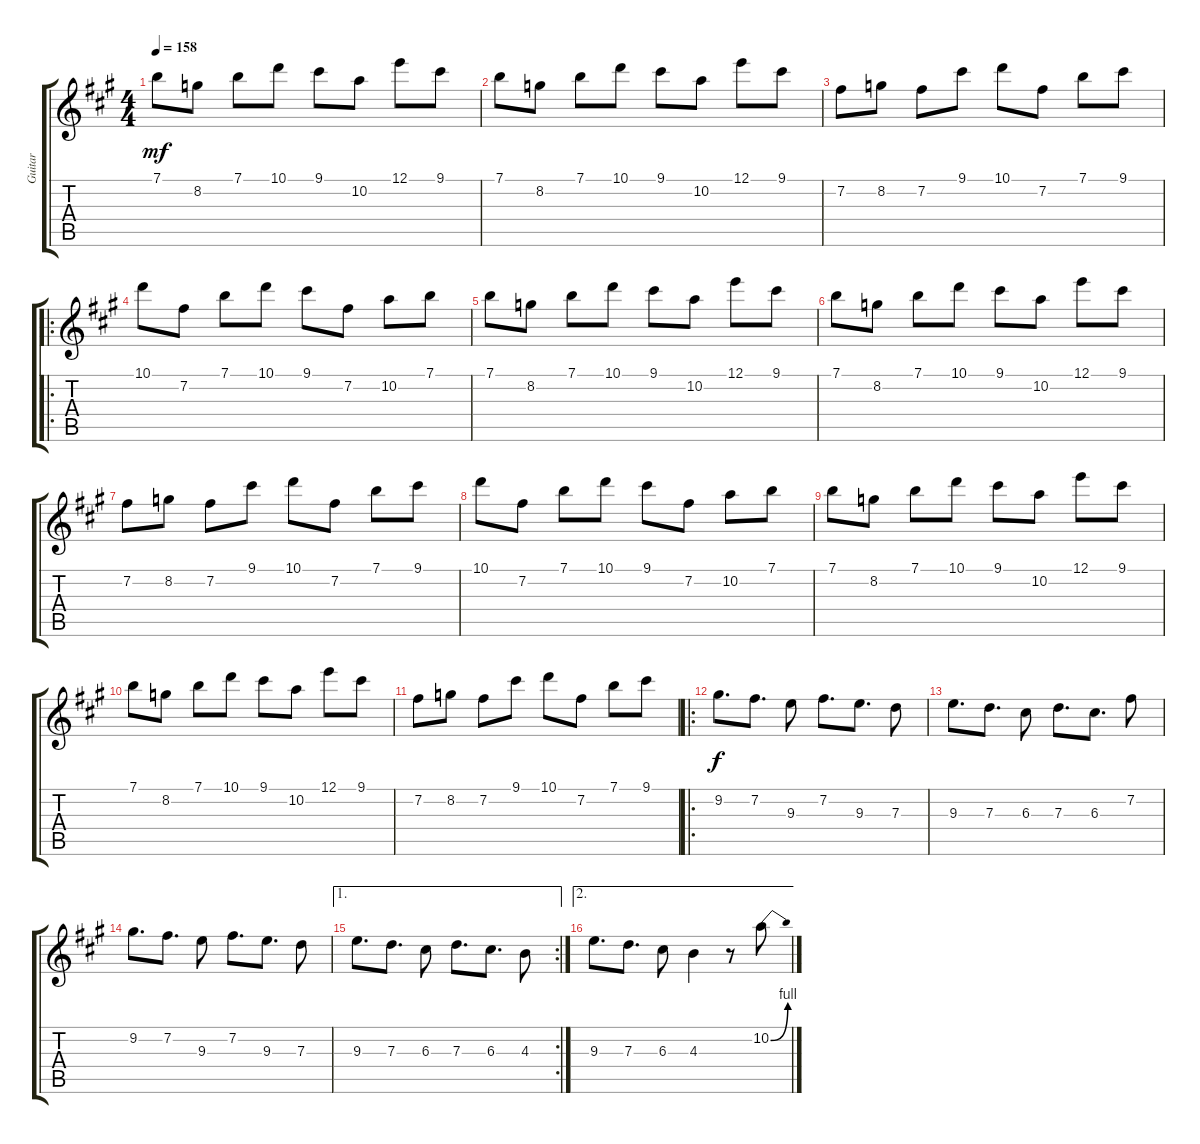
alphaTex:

\track ("Guitar" "Guitar") {instrument overdrivenguitar}
\staff {score tabs}
\tuning (E4 B3 G3 D3 A2 E2) {hide}
\ts (4 4)
\tempo 158
\clef g2
\ks a
7.1.8{dy mf} 8.2.8 7.1.8 10.1.8 9.1.8 10.2.8 12.1.8 9.1.8 |
7.1.8 8.2.8 7.1.8 10.1.8 9.1.8 10.2.8 12.1.8 9.1.8 |
7.2.8 8.2.8 7.2.8 9.1.8 10.1.8 7.2.8 7.1.8 9.1.8 |
\ro
10.1.8 7.2.8 7.1.8 10.1.8 9.1.8 7.2.8 10.2.8 7.1.8 |
7.1.8 8.2.8 7.1.8 10.1.8 9.1.8 10.2.8 12.1.8 9.1.8 |
7.1.8 8.2.8 7.1.8 10.1.8 9.1.8 10.2.8 12.1.8 9.1.8 |
7.2.8 8.2.8 7.2.8 9.1.8 10.1.8 7.2.8 7.1.8 9.1.8 |
10.1.8 7.2.8 7.1.8 10.1.8 9.1.8 7.2.8 10.2.8 7.1.8 |
7.1.8 8.2.8 7.1.8 10.1.8 9.1.8 10.2.8 12.1.8 9.1.8 |
7.1.8 8.2.8 7.1.8 10.1.8 9.1.8 10.2.8 12.1.8 9.1.8 |
7.2.8 8.2.8 7.2.8 9.1.8 10.1.8 7.2.8 7.1.8 9.1.8 |
\ro
9.2.8{d dy f} 7.2.8{d} 9.3.8 7.2.8{d} 9.3.8{d} 7.3.8 |
9.3.8{d} 7.3.8{d} 6.3.8 7.3.8{d} 6.3.8{d} 7.2.8 |
9.2.8{d} 7.2.8{d} 9.3.8 7.2.8{d} 9.3.8{d} 7.3.8 |
\ae 1
\rc 2
9.3.8{d} 7.3.8{d} 6.3.8 7.3.8{d} 6.3.8{d} 4.3.8 |
\ae 2
9.3.8{d} 7.3.8{d} 6.3.8 4.3.4 r.8 10.2{be (bend 0 0 60 4)}.8
